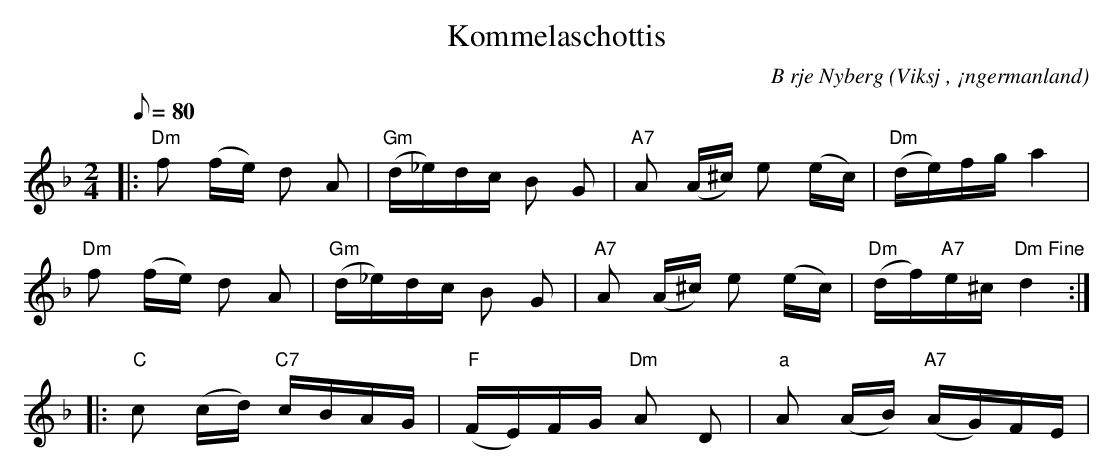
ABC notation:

X:1
T:Kommelaschottis
C:B rje Nyberg
O:Viksj , ¡ngermanland
M:2/4
L:1/8
Q:80
K:Dm
|: "Dm"f (f/2e/2) d A | "Gm"(d/2_e/2)d/2c/2 B G | "A7"A (A/2^c/2) e (e/2c/2) |"Dm"(d/2e/2)f/2g/2 a2 |
"Dm"f (f/2e/2) d A | "Gm" (d/2_e/2)d/2c/2 B G | "A7"A (A/2^c/2) e (e/2c/2) | "Dm"(d/2f/2)"A7"e/2^c/2 "Dm Fine"d2::
"C"c (c/2d/2) "C7"c/2B/2A/2G/2 | "F"(F/2E/2)F/2G/2 "Dm"A D | "a"A (A/2B/2) "A7"(A/2G/2)F/2E/2 |
